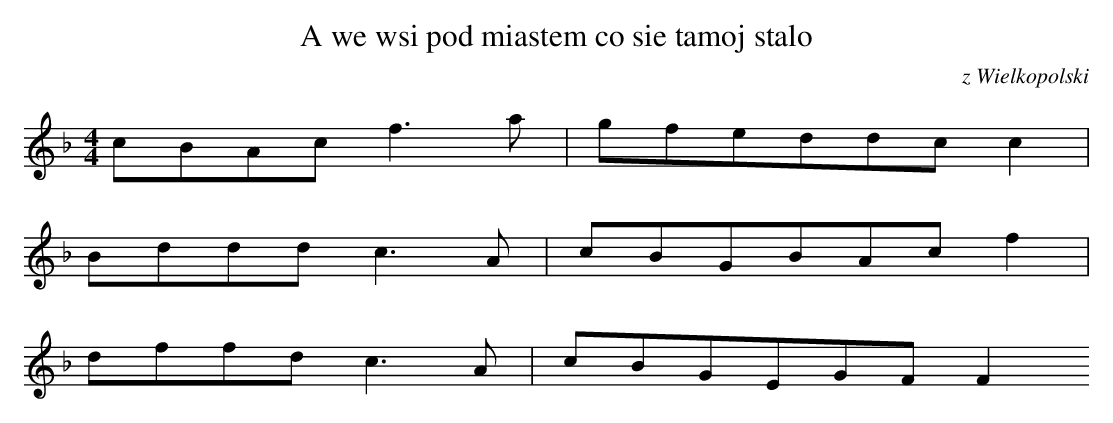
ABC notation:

X:1
T: A we wsi pod miastem co sie tamoj stalo
O: z Wielkopolski
M: 4/4
L: 1/8
K: F
cBAcf3a | gfeddcc2 |
Bdddc3A | cBGBAcf2 |
dffdc3A | cBGEGFF2
